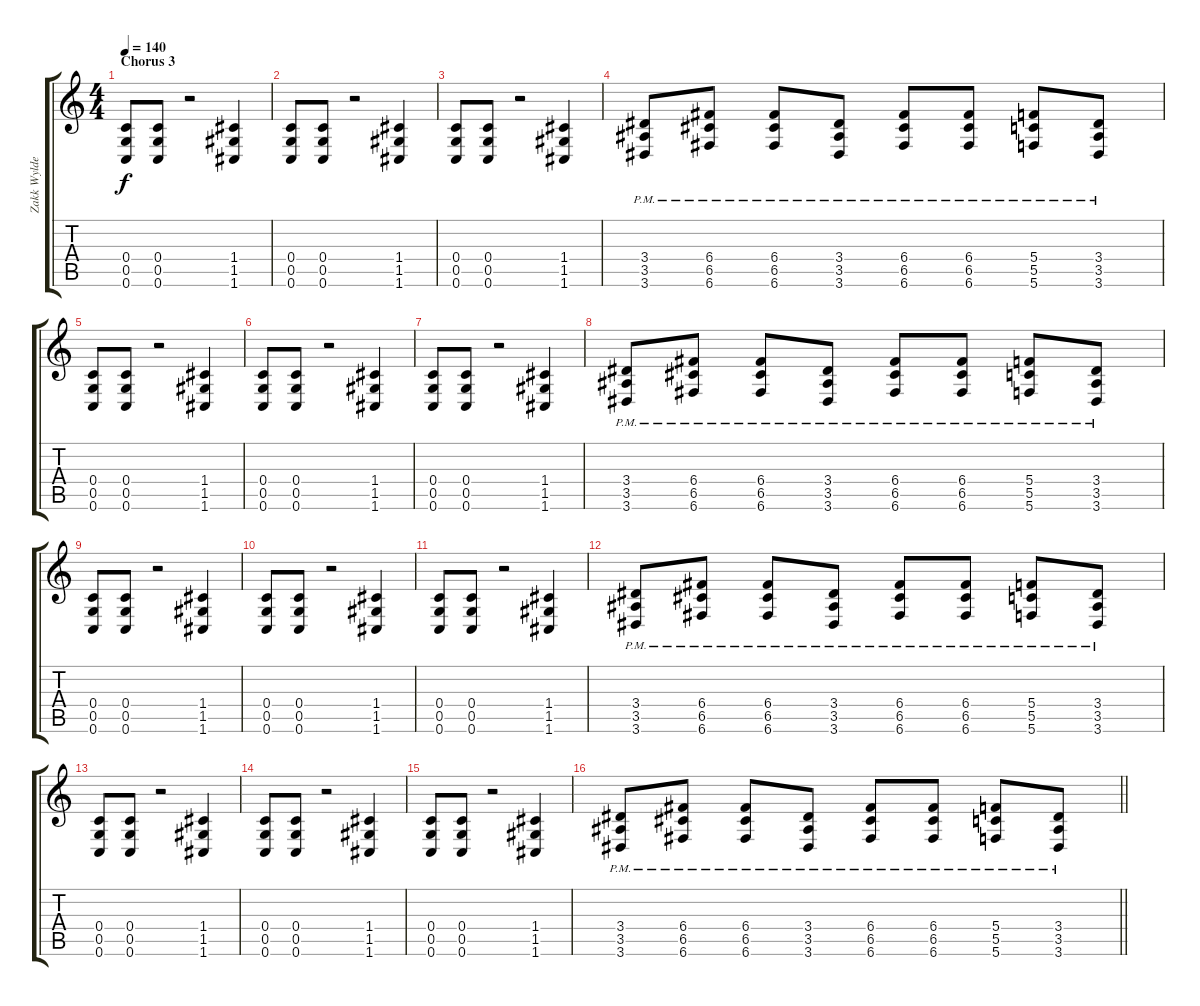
\track ("Zakk Wylde" "Zakk Wylde") {instrument distortionguitar}
\staff {score tabs}
\tuning (D4 A3 F3 C3 G2 C2) {hide}
\ts (4 4)
\section ("" "Chorus 3")
\tempo 140
\clef g2
\ks c
(0.4 0.5 0.6).8{dy f} (0.4 0.5 0.6).8 r.2 (1.4 1.5 1.6).4 |
(0.4 0.5 0.6).8 (0.4 0.5 0.6).8 r.2 (1.4 1.5 1.6).4 |
(0.4 0.5 0.6).8 (0.4 0.5 0.6).8 r.2 (1.4 1.5 1.6).4 |
(3.4{pm} 3.5{pm} 3.6{pm}).8 (6.4{pm} 6.5{pm} 6.6{pm}).8 (6.4{pm} 6.5{pm} 6.6{pm}).8 (3.4{pm} 3.5{pm} 3.6{pm}).8 (6.4{pm} 6.5{pm} 6.6{pm}).8 (6.4{pm} 6.5{pm} 6.6{pm}).8 (5.4{pm} 5.5{pm} 5.6{pm}).8 (3.4{pm} 3.5{pm} 3.6{pm}).8 |
(0.4 0.5 0.6).8 (0.4 0.5 0.6).8 r.2 (1.4 1.5 1.6).4 |
(0.4 0.5 0.6).8 (0.4 0.5 0.6).8 r.2 (1.4 1.5 1.6).4 |
(0.4 0.5 0.6).8 (0.4 0.5 0.6).8 r.2 (1.4 1.5 1.6).4 |
(3.4{pm} 3.5{pm} 3.6{pm}).8 (6.4{pm} 6.5{pm} 6.6{pm}).8 (6.4{pm} 6.5{pm} 6.6{pm}).8 (3.4{pm} 3.5{pm} 3.6{pm}).8 (6.4{pm} 6.5{pm} 6.6{pm}).8 (6.4{pm} 6.5{pm} 6.6{pm}).8 (5.4{pm} 5.5{pm} 5.6{pm}).8 (3.4{pm} 3.5{pm} 3.6{pm}).8 |
(0.4 0.5 0.6).8 (0.4 0.5 0.6).8 r.2 (1.4 1.5 1.6).4 |
(0.4 0.5 0.6).8 (0.4 0.5 0.6).8 r.2 (1.4 1.5 1.6).4 |
(0.4 0.5 0.6).8 (0.4 0.5 0.6).8 r.2 (1.4 1.5 1.6).4 |
(3.4{pm} 3.5{pm} 3.6{pm}).8 (6.4{pm} 6.5{pm} 6.6{pm}).8 (6.4{pm} 6.5{pm} 6.6{pm}).8 (3.4{pm} 3.5{pm} 3.6{pm}).8 (6.4{pm} 6.5{pm} 6.6{pm}).8 (6.4{pm} 6.5{pm} 6.6{pm}).8 (5.4{pm} 5.5{pm} 5.6{pm}).8 (3.4{pm} 3.5{pm} 3.6{pm}).8 |
(0.4 0.5 0.6).8 (0.4 0.5 0.6).8 r.2 (1.4 1.5 1.6).4 |
(0.4 0.5 0.6).8 (0.4 0.5 0.6).8 r.2 (1.4 1.5 1.6).4 |
(0.4 0.5 0.6).8 (0.4 0.5 0.6).8 r.2 (1.4 1.5 1.6).4 |
\barLineRight lightlight
(3.4{pm} 3.5{pm} 3.6{pm}).8 (6.4{pm} 6.5{pm} 6.6{pm}).8 (6.4{pm} 6.5{pm} 6.6{pm}).8 (3.4{pm} 3.5{pm} 3.6{pm}).8 (6.4{pm} 6.5{pm} 6.6{pm}).8 (6.4{pm} 6.5{pm} 6.6{pm}).8 (5.4{pm} 5.5{pm} 5.6{pm}).8 (3.4{pm} 3.5{pm} 3.6{pm}).8
